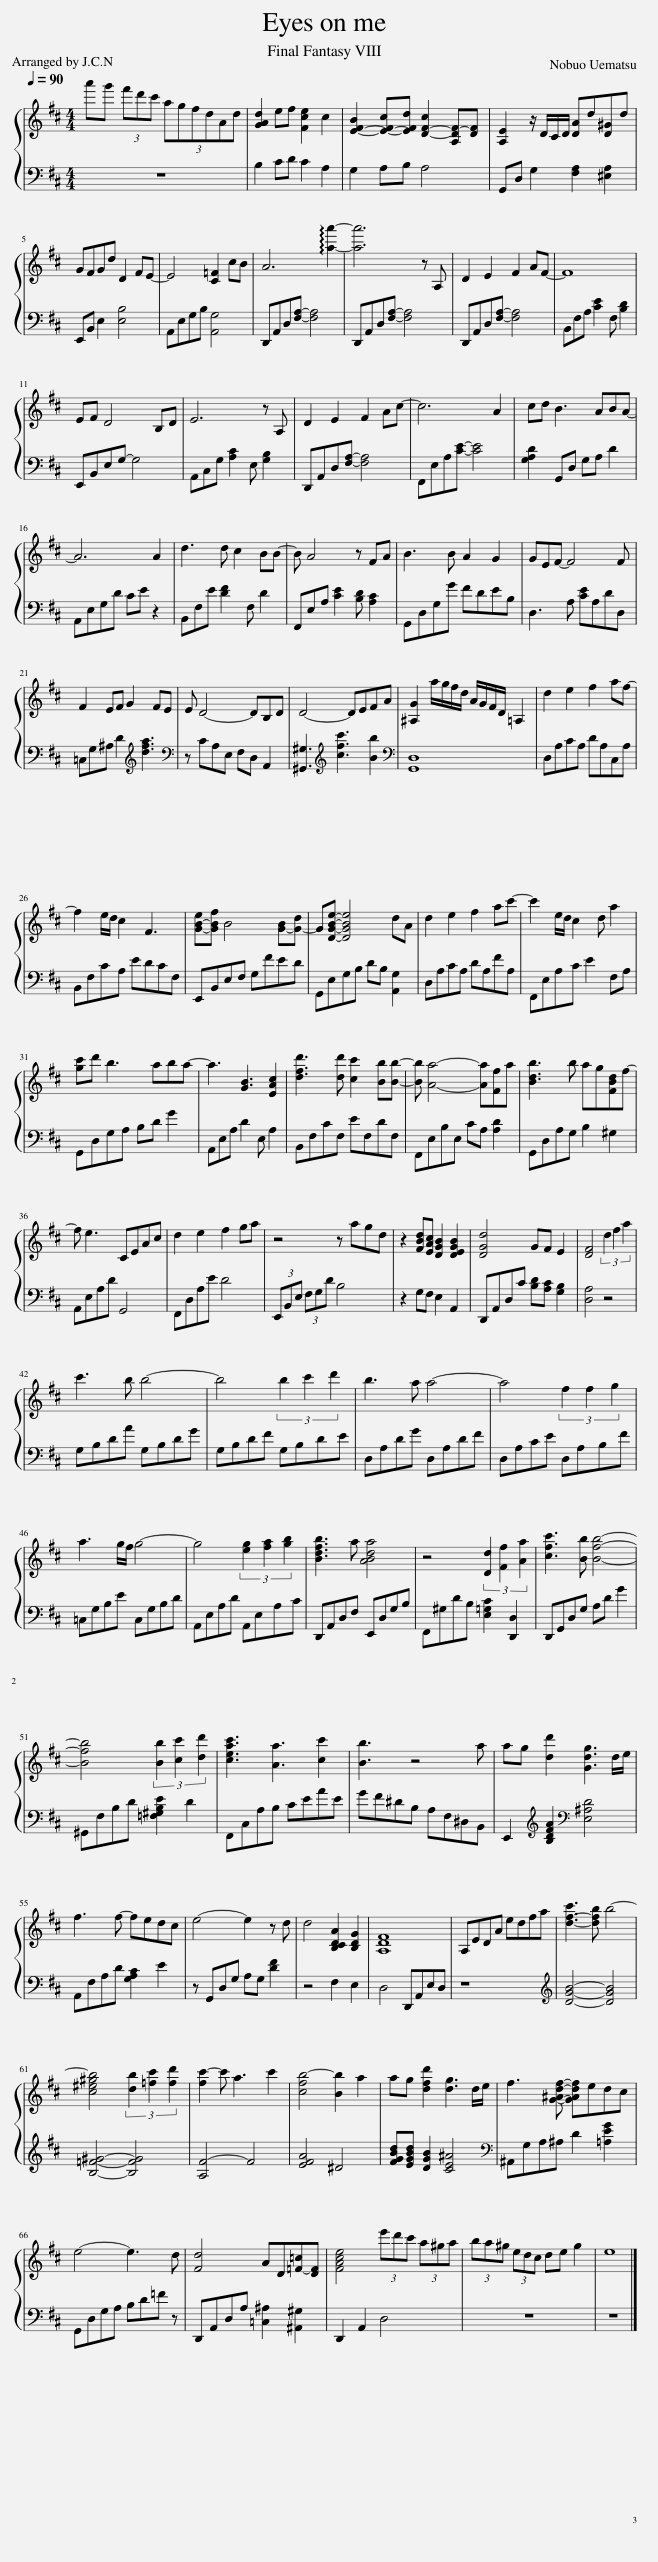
X:1
%%score { 1 | 2 }
L:1/8
Q:1/4=90
M:4/4
I:linebreak $
K:D
V:1 treble
V:2 bass
V:1
 a'g' (3f'd'c' (3:2:6agfdAd | [GAd]2 ef [Fce]2 c2 | [E-F-B]2 [E-F-c][EFd] [D-F-c]2 [A,DF-][DF] | [A,E]2 z/ D/C/D/ [DA]d[D^G]d |$ GFGd D2 FE- | %5
 E4 [C=F]2 cB | A6 !arpeggio![aa']2- | [aa']6 z A, | D2 E2 F2 AF- | F8 |$ %10
 EF D4 B,D | E6 z A, | D2 E2 F2 Ac- | c6 A2 | cd B3 ABA- |$ %15
 A6 A2 | d3 d c2 BB- | B A4 z FA | B3 B A2 G2 | GEF- F4 F |$ %20
 F2 EF G2 FE | E D4- DB,D | D4- DEFA | [^A,G]2 a/g/f/d/ A/G/F/D/ =A,2 | d2 e2 f2 af- |$ %25
 f2 e/d/ c2 F3 | [G-B-e][GBf] B4 [G-B][G-d] | G[DGBe]- [DGBe]4 dA | d2 e2 f2 ac'- | c'2 e/d/ c2 d a2 |$ %30
 [gc']d' b3 aba- | a3 [GB]3 [EAc]2 | [dfd']3 [dd'] [cc']2 [Bb][Bb]- | [Bb] [Aa]4- [Aa][Ff]a | [Bdb]3 b ag[FBd]f- |$ %35
 f e3 CEAc | d2 e2 f2 ga | z4 z agd | z2 [FBd][EAc] [DGB]2 [DEGB]2 | [DGd]4 GF E2 | %40
 [DF]4 (3d2 f2 a2 |$ c'3 b b4- | b4 (3b2 c'2 d'2 | b3 a a4- | a4 (3f2 f2 g2 |$ %45
 a3 g/f/ g4- | g4 (3[eg]2 [fa]2 [gb]2 | [Bdfb]3 a [ABda]4 | z4 (3[Dd]2 [Ff]2 [Aa]2 | [cfc']3 [Bb] [Bfb]4- |$ %50
 [Bfb]4 (3[Bb]2 [cc']2 [dd']2 | [ceac']3 [Aa]3 [cc']2 | [Bb]3 z4 a | ag [dd']2 [Gdg]3 d/e/ |$ f3 f- fedc | %55
 e4- e2 z d | d4 [B,CDA]2 [B,DG]2 | [A,DF]8 | A,EDA edfa | [d-f-c']3 [dfb] b4- |$ %60
 [c^e^gb]4 (3[db]2 [=fc']2 [fd']2 | [fc'-]2 c' a3 c'2 | [cfb-]4 [Bb]2 a2 | ag [dfd']2 [dg]3 d/e/ | f3 [G^Adf]- [GAdf]edc |$ %65
 e4- e3 d | [Fd]4 AD[=F-=c][DF] | [FAce]4 (3e'd'c' (3a^ga | (3ba^g (3edc de g2 | e8 |] %70
V:2
 z8 | B,2 CD C2 A,2 | G,2 A,B, A,4 | G,,D, G,2 [F,A,]2 [^E,A,]2 |$ E,,B,, E,2 [E,B,]4 | %5
 A,,E,G,B, [A,,G,]4 | D,,A,,D,[F,A,]- [F,A,]4 | D,,A,,D,[F,A,]- [F,A,]4 | D,,A,,D,[F,A,]- [F,A,]4 | B,,F,A, [CE]2 F, [B,D]2 |$ %10
 E,,B,,E,G,- G,4 | A,,C,G, [A,C]2 E, [G,B,]2 | D,,A,,D,[F,A,]- [F,A,]4 | F,,E,A,[CE]- [CE]4 | [G,A,D]2 G,,D, G,A, D2 |$ %15
 A,,E,G,D CE z2 | B,,F,E [DF]2 F, D2 | F,,E,A, [CE]2 [B,D] [A,C]2 | G,,D,G,G FDEB, | D,3 A, [CE]A,DD, |$ %20
 =C,G,^A, D2[K:treble] [dfa]3 |[K:bass] z CA,E, F,D, A,,2 | [^G,,^G,]3[K:treble] [cfc']3 [Bb]2 |[K:bass] [G,,D,]8 | D,A,CA, DA,C,A, |$ %25
 B,,F,CA, EDCF, | E,,B,,E,F, G,FED | G,,E,G,B, DB, [A,,G,]2 | D,A,CA, DA,FA, | F,,E,A,C E2 F,A, |$ %30
 G,,D,G,A, B,D G2 | A,,E,A, D2 E, A,2 | B,,F,CF, EF,DF, | F,,E,B,E, CA, [A,D]2 | G,,D,A,G, B,2 ^G,2 |$ %35
 A,,E,A,D G,,4 | F,,D,A,E D4 | (3E,,B,,E, (3F,G,D B,4 | z2 G,F, E,2 A,,2 | D,,A,,D,C [B,D][A,C] [G,B,]2 | %40
 [D,A,]4 z4 |$ G,B,DA G,B,DG | G,B,DF G,B,DE | D,A,DG D,A,DF | D,A,CE D,A,B,F |$ %45
 =C,G,B,E C,G,B,D | A,,E,A,D A,,E,A,C | D,,A,,D,F, E,,D,G,B, | F,,^G,DB, [E,=G,C]2 [D,,D,]2 | D,,G,,D,G, A,D G2 |$ %50
 ^G,,F,B,D [=F,^G,B,E]2 D2 | F,,C,A,B, CEAE | GF^DB, A,F,^D,B,, | E,,2[K:treble] [B,DFA]2[K:bass] [E,^A,D]4 |$ A,,F,A,D [G,A,C]2 E2 | %55
 z G,,D,G, A,G, [DF]2 | z4 F,2 E,2 | D,4 D,,A,,E,D, | z8 |[K:treble] [DGB]4- [DGB]4 |$ %60
 [B,=F^G]4- [B,FG]4 | [A,F-]4 F4 | [EFA]4 ^D4 | [FGBd][EGBd] [DGB]2 [CE^A]4 |[K:bass] ^A,,G,A,^A, D2 [=A,EG]2 |$ %65
 G,,D,G,A, B,D=F z | D,,A,,D,A, [=C,^A,]2 [^A,,^G,]2 | D,,2 A,,2 D,4 | z8 | z8 |] %70
